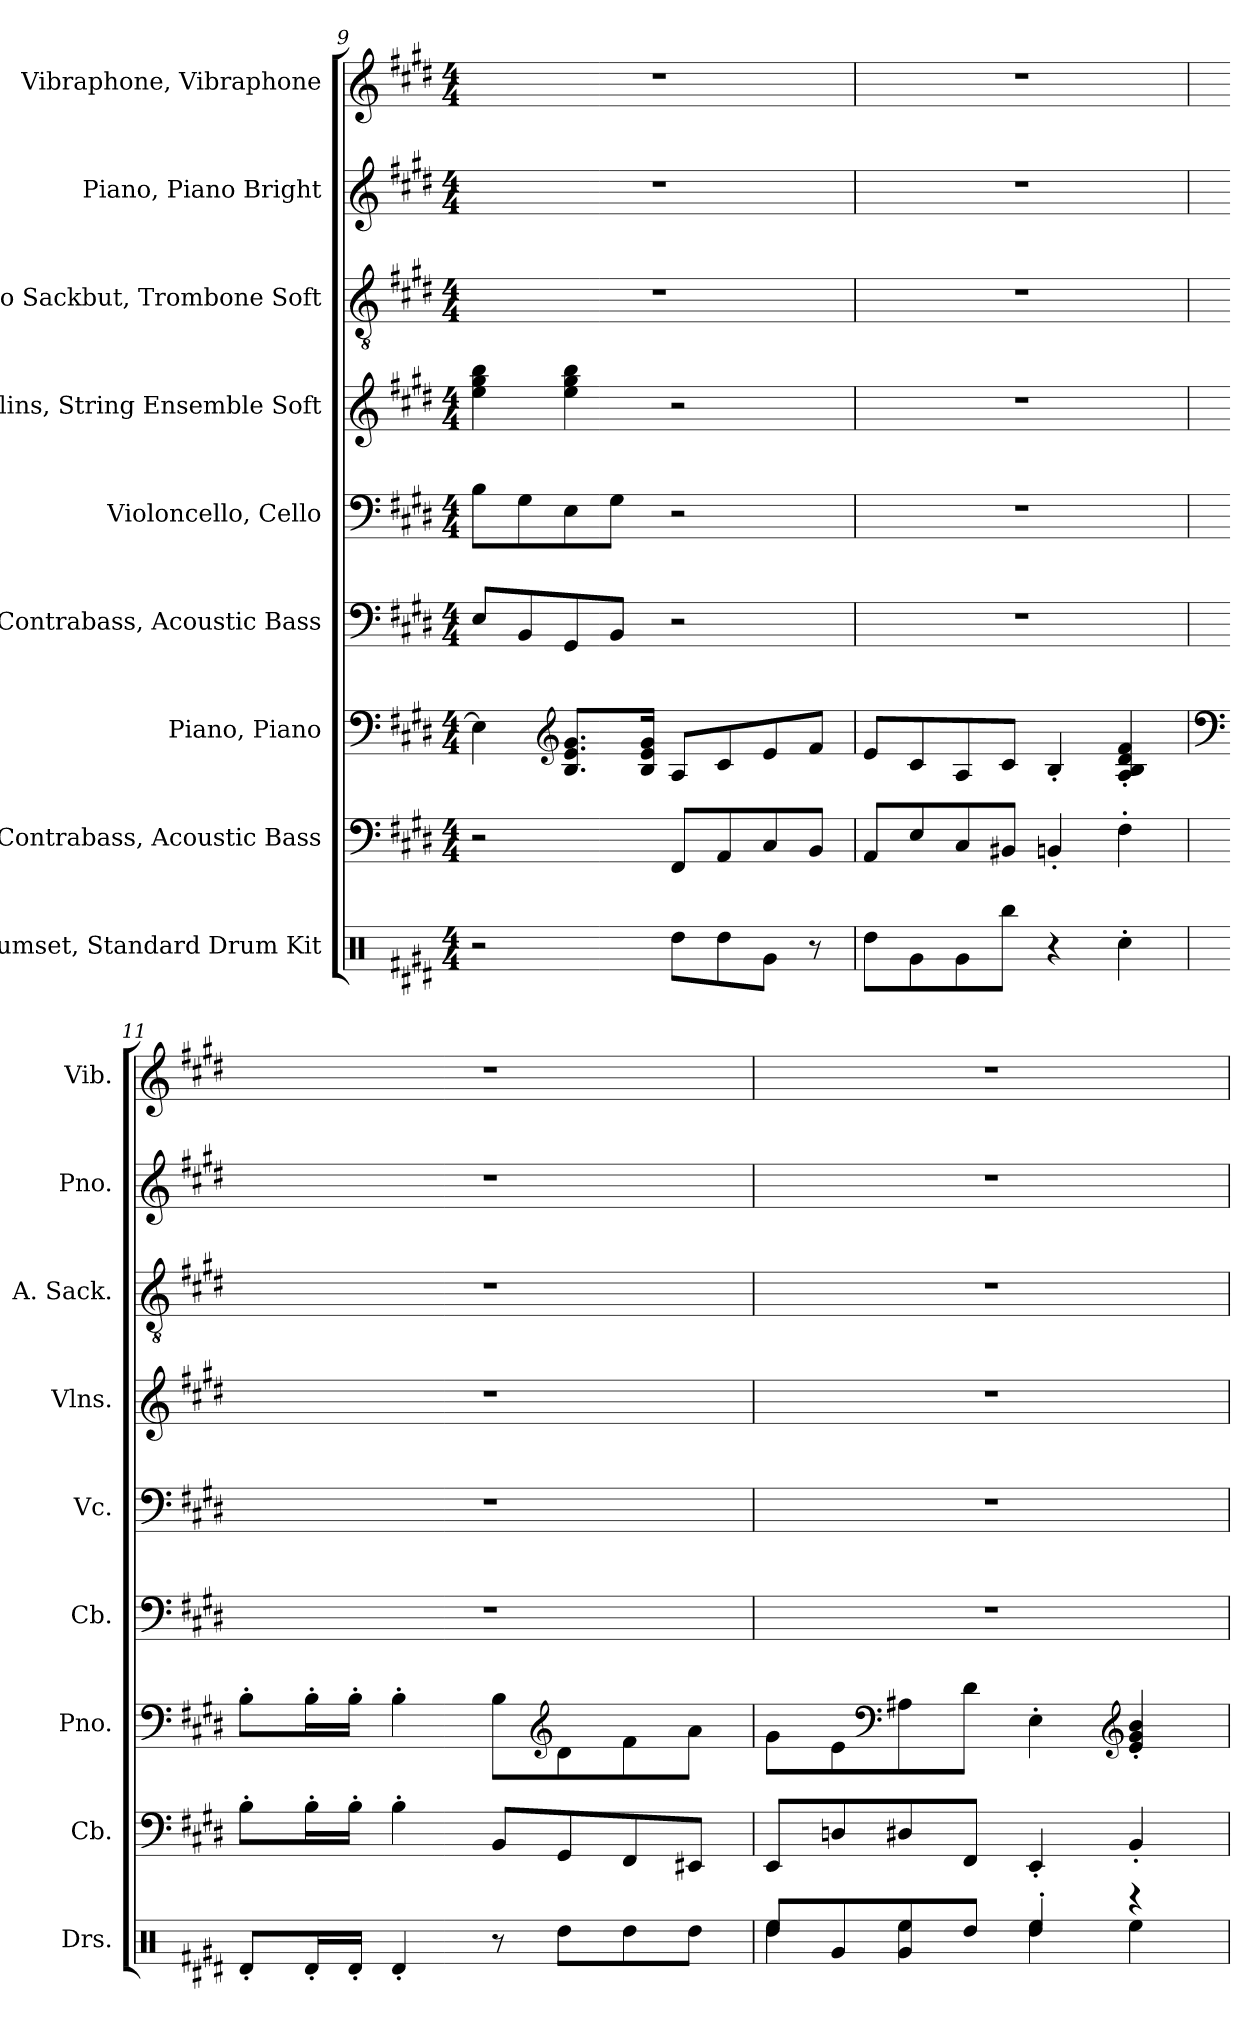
**kern	**kern	**kern	**kern	**kern	**kern	**kern	**kern	**kern
*part9	*part8	*part7	*part6	*part5	*part4	*part3	*part2	*part1
*staff9	*staff8	*staff7	*staff6	*staff5	*staff4	*staff3	*staff2	*staff1
*I"Drumset, Standard Drum Kit	*I"Contrabass, Acoustic Bass	*I"Piano, Piano	*I"Contrabass, Acoustic Bass	*I"Violoncello, Cello	*I"Violins, String Ensemble Soft	*I"Alto Sackbut, Trombone Soft	*I"Piano, Piano Bright	*I"Vibraphone, Vibraphone
*I'Drs.	*I'Cb.	*I'Pno.	*I'Cb.	*I'Vc.	*I'Vlns.	*I'A. Sack.	*I'Pno.	*I'Vib.
*clefX	*clefF4	*clefF4	*clefF4	*clefF4	*clefG2	*clefGv2	*clefG2	*clefG2
*	*ITrd7c12	*	*ITrd7c12	*	*	*	*	*
*k[f#c#g#d#]	*k[f#c#g#d#]	*k[f#c#g#d#]	*k[f#c#g#d#]	*k[f#c#g#d#]	*k[f#c#g#d#]	*k[f#c#g#d#]	*k[f#c#g#d#]	*k[f#c#g#d#]
*M4/4	*M4/4	*M4/4	*M4/4	*M4/4	*M4/4	*M4/4	*M4/4	*M4/4
=9	=9	=9	=9	=9	=9	=9	=9	=9
2r	2r	4E\]	8EE/L	8B\L	4ee\ 4gg#\ 4bb\	1r	1r	1r
.	.	.	8BBB/	8G#\	.	.	.	.
*	*	*clefG2	*	*	*	*	*	*
.	.	8.B/ 8.e/ 8.g#/L	8GGG#/	8E\	4ee\ 4gg#\ 4bb\	.	.	.
.	.	.	8BBB/J	8G#\J	.	.	.	.
.	.	16B/ 16e/ 16g#/Jk	.	.	.	.	.	.
8Rdd\L	8FFF#/L	8A/L	2r	2r	2r	.	.	.
8Rdd\	8AAA/	8c#/	.	.	.	.	.	.
8Rg\J	8CC#/	8e/	.	.	.	.	.	.
8r	8BBB/J	8f#/J	.	.	.	.	.	.
!!LO:PB:g=z
=10	=10	=10	=10	=10	=10	=10	=10	=10
8Rdd\L	8AAA/L	8e/L	1r	1r	1r	1r	1r	1r
8Rg\	8EE/	8c#/	.	.	.	.	.	.
8Rg\	8CC#/	8A/	.	.	.	.	.	.
8Rbb\J	8BBB#X/J	8c#/J	.	.	.	.	.	.
4r	4BBBn'/	4B'/	.	.	.	.	.	.
4Rcc'\	4FF#'\	4A/' 4B/' 4d#/' 4f#/'	.	.	.	.	.	.
=11	=11	=11	=11	=11	=11	=11	=11	=11
*	*	*clefF4	*	*	*	*	*	*
8Rd'/L	8BB'\L	8B'\L	1r	1r	1r	1r	1r	1r
16Rd'/L	16BB'\L	16B'\L	.	.	.	.	.	.
16Rd'/JJ	16BB'\JJ	16B'\JJ	.	.	.	.	.	.
4Rd'/	4BB'\	4B'\	.	.	.	.	.	.
8r	8BBB/L	8B\L	.	.	.	.	.	.
*	*	*clefG2	*	*	*	*	*	*
8Rdd\L	8GGG#/	8d#\	.	.	.	.	.	.
8Rdd\	8FFF#/	8f#\	.	.	.	.	.	.
8Rdd\J	8EEE#X/J	8a\J	.	.	.	.	.	.
=12	=12	=12	=12	=12	=12	=12	=12	=12
*^	*	*	*	*	*	*	*	*
8Rdd/L	4Ree\	8EEE/L	8g#\L	1r	1r	1r	1r	1r	1r
8Rg/	.	8DDn/	8e\	.	.	.	.	.	.
*	*	*	*clefF4	*	*	*	*	*	*
8Rg/	4Ree\	8DD#X/	8A#X\	.	.	.	.	.	.
8Rdd/J	.	8FFF#/J	8d#\J	.	.	.	.	.	.
4Rdd'/	4Ree\	4EEE'/	4E'\	.	.	.	.	.	.
*	*	*	*clefG2	*	*	*	*	*	*
4r	4Ree\	4BBB'/	4e/' 4g#/' 4b/'	.	.	.	.	.	.
*v	*v	*	*	*	*	*	*	*	*
=	=	=	=	=	=	=	=	=
*-	*-	*-	*-	*-	*-	*-	*-	*-
